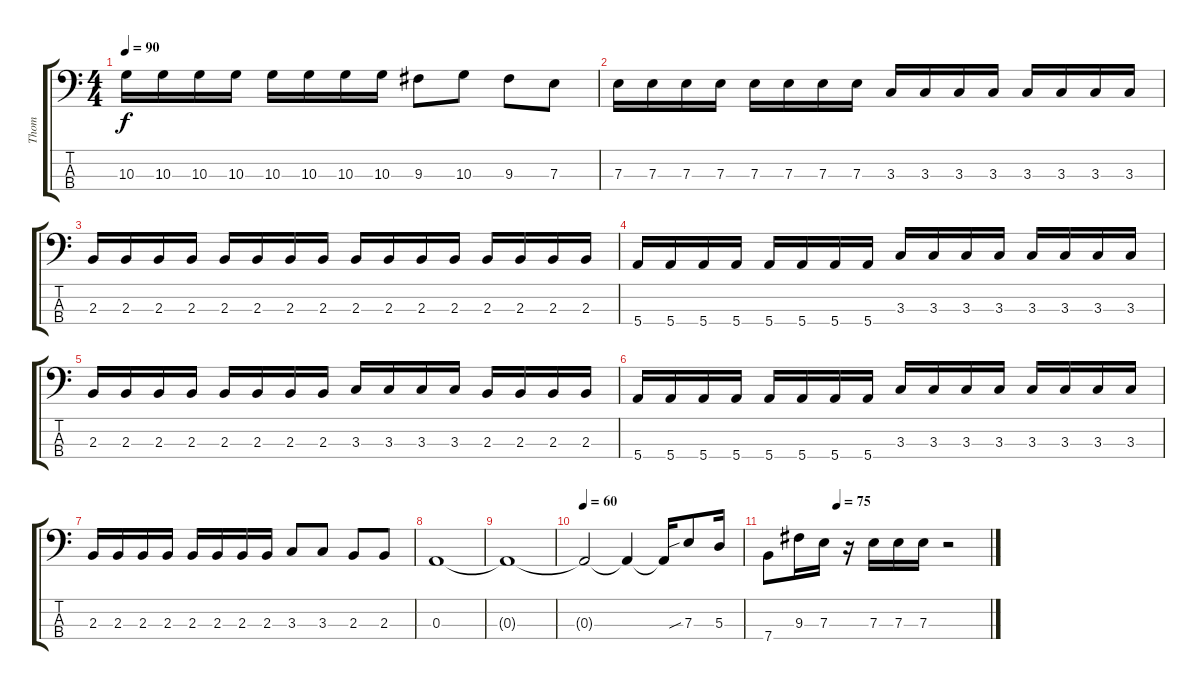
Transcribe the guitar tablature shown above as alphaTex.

\track ("Thom" "Thom") {instrument electricbassfinger}
\staff {score tabs}
\tuning (G2 D2 A1 E1) {hide}
\ts (4 4)
\tempo 90
\clef f4
\ks c
10.3.16{dy f} 10.3.16 10.3.16 10.3.16 10.3.16 10.3.16 10.3.16 10.3.16 9.3.8 10.3.8 9.3.8 7.3.8 |
7.3.16 7.3.16 7.3.16 7.3.16 7.3.16 7.3.16 7.3.16 7.3.16 3.3.16 3.3.16 3.3.16 3.3.16 3.3.16 3.3.16 3.3.16 3.3.16 |
2.3.16 2.3.16 2.3.16 2.3.16 2.3.16 2.3.16 2.3.16 2.3.16 2.3.16 2.3.16 2.3.16 2.3.16 2.3.16 2.3.16 2.3.16 2.3.16 |
5.4.16 5.4.16 5.4.16 5.4.16 5.4.16 5.4.16 5.4.16 5.4.16 3.3.16 3.3.16 3.3.16 3.3.16 3.3.16 3.3.16 3.3.16 3.3.16 |
2.3.16 2.3.16 2.3.16 2.3.16 2.3.16 2.3.16 2.3.16 2.3.16 3.3.16 3.3.16 3.3.16 3.3.16 2.3.16 2.3.16 2.3.16 2.3.16 |
5.4.16 5.4.16 5.4.16 5.4.16 5.4.16 5.4.16 5.4.16 5.4.16 3.3.16 3.3.16 3.3.16 3.3.16 3.3.16 3.3.16 3.3.16 3.3.16 |
2.3.16 2.3.16 2.3.16 2.3.16 2.3.16 2.3.16 2.3.16 2.3.16 3.3.8 3.3.8 2.3.8 2.3.8 |
0.3.1 |
0.3{t}.1 |
\tempo 60
0.3{t}.2 0.3{t}.4 0.3{t}.16 7.3{sib}.8 5.3.16 |
\tempo (75 0.3125)
7.4.8 9.3.16 7.3.16 r.16 7.3.16 7.3.16 7.3.16 r.2
